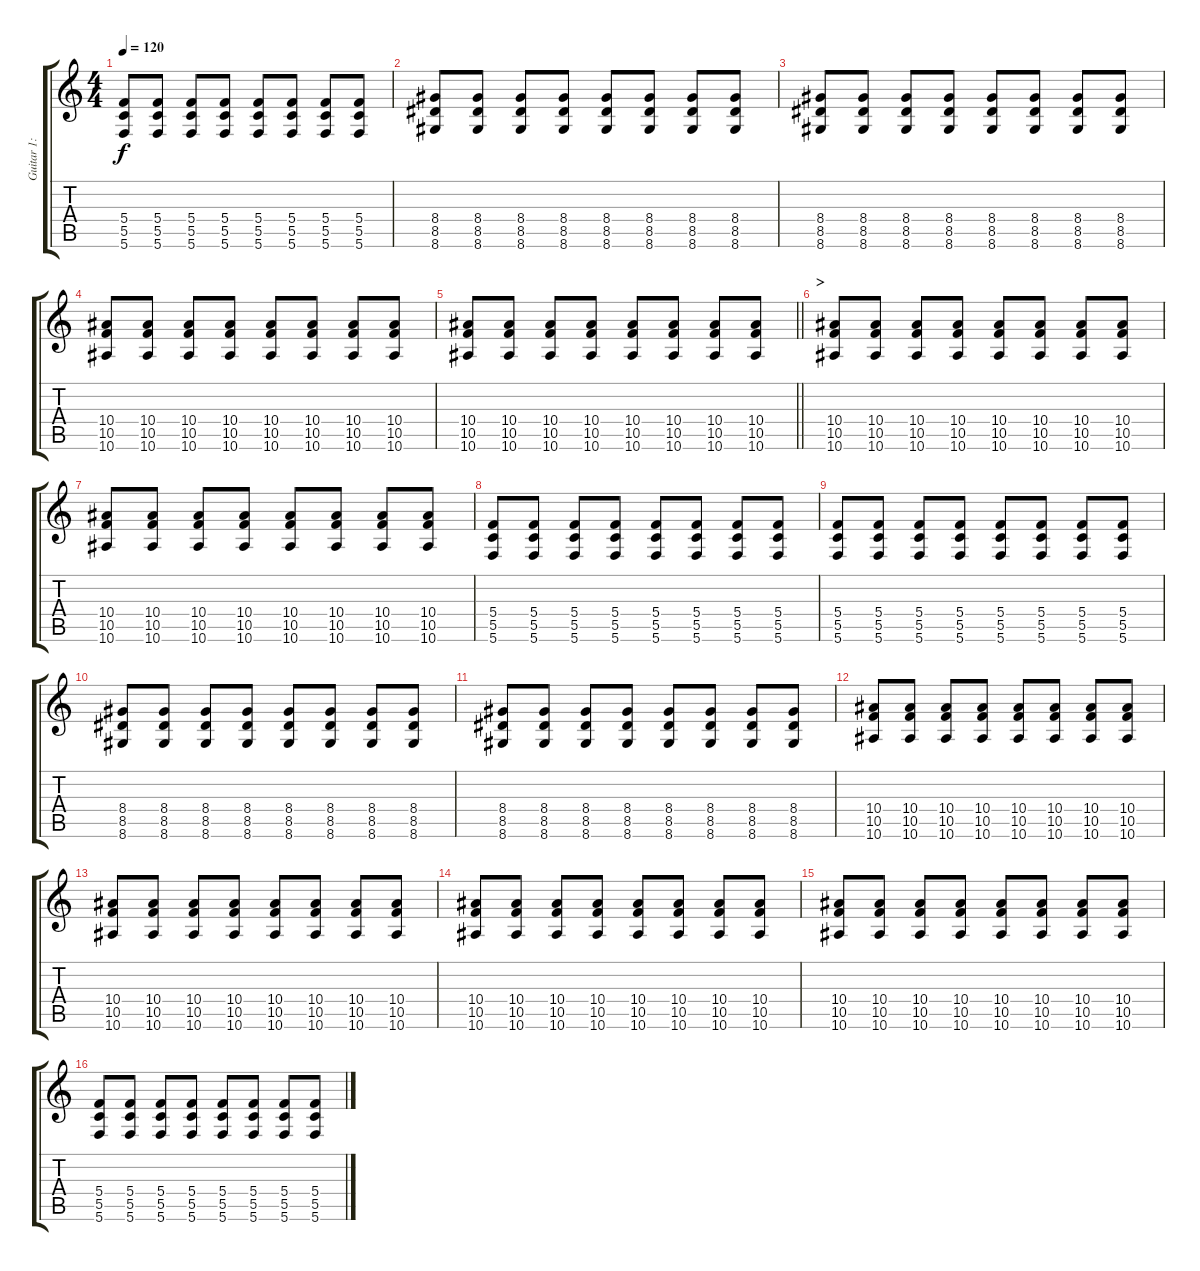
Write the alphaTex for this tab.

\track ("Guitar 1: Johan" "Guitar 1: ") {instrument overdrivenguitar}
\staff {score tabs}
\tuning (D4 A3 F3 C3 G2 C2) {hide}
\ts (4 4)
\tempo 120
\clef g2
\ks c
(5.4 5.5 5.6).8{dy f} (5.4 5.5 5.6).8 (5.4 5.5 5.6).8 (5.4 5.5 5.6).8 (5.4 5.5 5.6).8 (5.4 5.5 5.6).8 (5.4 5.5 5.6).8 (5.4 5.5 5.6).8 |
(8.4 8.5 8.6).8 (8.4 8.5 8.6).8 (8.4 8.5 8.6).8 (8.4 8.5 8.6).8 (8.4 8.5 8.6).8 (8.4 8.5 8.6).8 (8.4 8.5 8.6).8 (8.4 8.5 8.6).8 |
(8.4 8.5 8.6).8 (8.4 8.5 8.6).8 (8.4 8.5 8.6).8 (8.4 8.5 8.6).8 (8.4 8.5 8.6).8 (8.4 8.5 8.6).8 (8.4 8.5 8.6).8 (8.4 8.5 8.6).8 |
(10.4 10.5 10.6).8 (10.4 10.5 10.6).8 (10.4 10.5 10.6).8 (10.4 10.5 10.6).8 (10.4 10.5 10.6).8 (10.4 10.5 10.6).8 (10.4 10.5 10.6).8 (10.4 10.5 10.6).8 |
\barLineRight lightlight
(10.4 10.5 10.6).8 (10.4 10.5 10.6).8 (10.4 10.5 10.6).8 (10.4 10.5 10.6).8 (10.4 10.5 10.6).8 (10.4 10.5 10.6).8 (10.4 10.5 10.6).8 (10.4 10.5 10.6).8 |
\section ("" ">")
(10.4 10.5 10.6).8 (10.4 10.5 10.6).8 (10.4 10.5 10.6).8 (10.4 10.5 10.6).8 (10.4 10.5 10.6).8 (10.4 10.5 10.6).8 (10.4 10.5 10.6).8 (10.4 10.5 10.6).8 |
(10.4 10.5 10.6).8 (10.4 10.5 10.6).8 (10.4 10.5 10.6).8 (10.4 10.5 10.6).8 (10.4 10.5 10.6).8 (10.4 10.5 10.6).8 (10.4 10.5 10.6).8 (10.4 10.5 10.6).8 |
(5.4 5.5 5.6).8 (5.4 5.5 5.6).8 (5.4 5.5 5.6).8 (5.4 5.5 5.6).8 (5.4 5.5 5.6).8 (5.4 5.5 5.6).8 (5.4 5.5 5.6).8 (5.4 5.5 5.6).8 |
(5.4 5.5 5.6).8 (5.4 5.5 5.6).8 (5.4 5.5 5.6).8 (5.4 5.5 5.6).8 (5.4 5.5 5.6).8 (5.4 5.5 5.6).8 (5.4 5.5 5.6).8 (5.4 5.5 5.6).8 |
(8.4 8.5 8.6).8 (8.4 8.5 8.6).8 (8.4 8.5 8.6).8 (8.4 8.5 8.6).8 (8.4 8.5 8.6).8 (8.4 8.5 8.6).8 (8.4 8.5 8.6).8 (8.4 8.5 8.6).8 |
(8.4 8.5 8.6).8 (8.4 8.5 8.6).8 (8.4 8.5 8.6).8 (8.4 8.5 8.6).8 (8.4 8.5 8.6).8 (8.4 8.5 8.6).8 (8.4 8.5 8.6).8 (8.4 8.5 8.6).8 |
(10.4 10.5 10.6).8 (10.4 10.5 10.6).8 (10.4 10.5 10.6).8 (10.4 10.5 10.6).8 (10.4 10.5 10.6).8 (10.4 10.5 10.6).8 (10.4 10.5 10.6).8 (10.4 10.5 10.6).8 |
(10.4 10.5 10.6).8 (10.4 10.5 10.6).8 (10.4 10.5 10.6).8 (10.4 10.5 10.6).8 (10.4 10.5 10.6).8 (10.4 10.5 10.6).8 (10.4 10.5 10.6).8 (10.4 10.5 10.6).8 |
(10.4 10.5 10.6).8 (10.4 10.5 10.6).8 (10.4 10.5 10.6).8 (10.4 10.5 10.6).8 (10.4 10.5 10.6).8 (10.4 10.5 10.6).8 (10.4 10.5 10.6).8 (10.4 10.5 10.6).8 |
(10.4 10.5 10.6).8 (10.4 10.5 10.6).8 (10.4 10.5 10.6).8 (10.4 10.5 10.6).8 (10.4 10.5 10.6).8 (10.4 10.5 10.6).8 (10.4 10.5 10.6).8 (10.4 10.5 10.6).8 |
(5.4 5.5 5.6).8 (5.4 5.5 5.6).8 (5.4 5.5 5.6).8 (5.4 5.5 5.6).8 (5.4 5.5 5.6).8 (5.4 5.5 5.6).8 (5.4 5.5 5.6).8 (5.4 5.5 5.6).8
